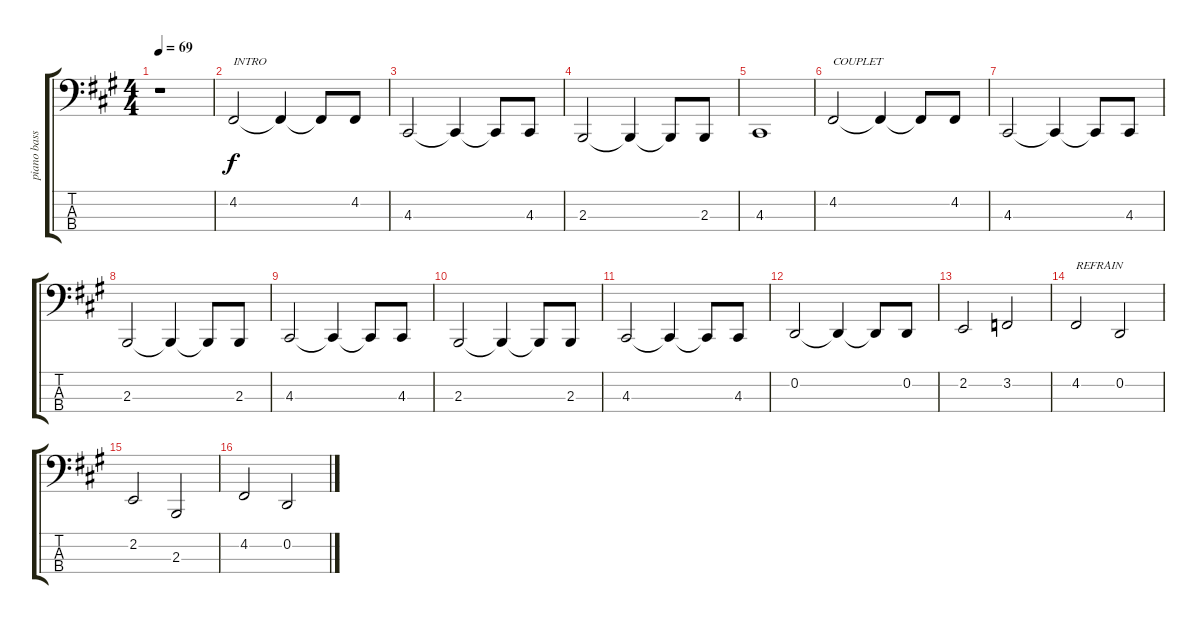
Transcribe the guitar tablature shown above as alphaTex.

\track ("piano basse" "piano bass") {instrument acousticgrandpiano}
\staff {score tabs}
\tuning (G2 D2 A1 E1) {hide}
\ts (4 4)
\tempo 69
\clef f4
\ks f#minor
r.1{dy f instrument acousticgrandpiano} |
4.2.2{txt "INTRO"} 4.2{t}.4 4.2{t}.8 4.2.8 |
4.3.2 4.3{t}.4 4.3{t}.8 4.3.8 |
2.3.2 2.3{t}.4 2.3{t}.8 2.3.8 |
4.3.1 |
4.2.2{txt "COUPLET"} 4.2{t}.4 4.2{t}.8 4.2.8 |
4.3.2 4.3{t}.4 4.3{t}.8 4.3.8 |
2.3.2 2.3{t}.4 2.3{t}.8 2.3.8 |
4.3.2 4.3{t}.4 4.3{t}.8 4.3.8 |
2.3.2 2.3{t}.4 2.3{t}.8 2.3.8 |
4.3.2 4.3{t}.4 4.3{t}.8 4.3.8 |
0.2.2 0.2{t}.4 0.2{t}.8 0.2.8 |
2.2.2 3.2.2 |
4.2.2{txt "REFRAIN"} 0.2.2 |
2.2.2 2.3.2 |
4.2.2 0.2.2
